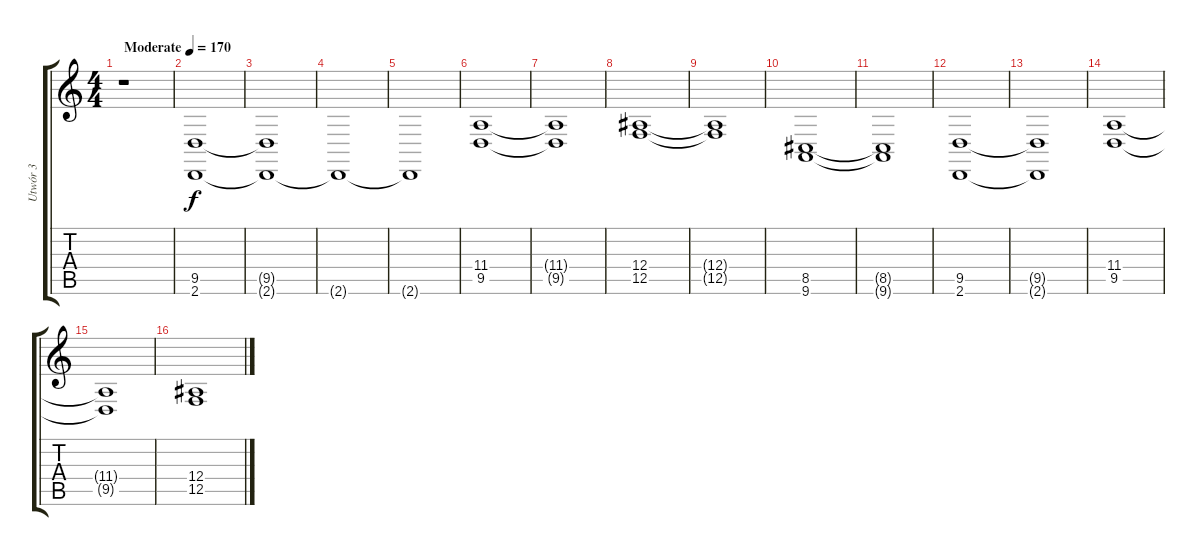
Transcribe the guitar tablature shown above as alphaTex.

\track ("Utwór 3" "Utwór 3") {instrument synthstrings1}
\staff {score tabs}
\tuning (C4 G3 Eb3 Bb2 F2 C2) {hide}
\ts (4 4)
\tempo (170 "Moderate")
\clef g2
\ks c
r.1{dy f instrument synthstrings1} |
(9.5 2.6).1 |
(9.5{t} 2.6{t}).1 |
2.6{t}.1 |
2.6{t}.1 |
(11.4 9.5).1 |
(11.4{t} 9.5{t}).1 |
(12.4 12.5).1 |
(12.4{t} 12.5{t}).1 |
(8.5 9.6).1 |
(8.5{t} 9.6{t}).1 |
(9.5 2.6).1 |
(9.5{t} 2.6{t}).1 |
(11.4 9.5).1 |
(11.4{t} 9.5{t}).1 |
(12.4 12.5).1
